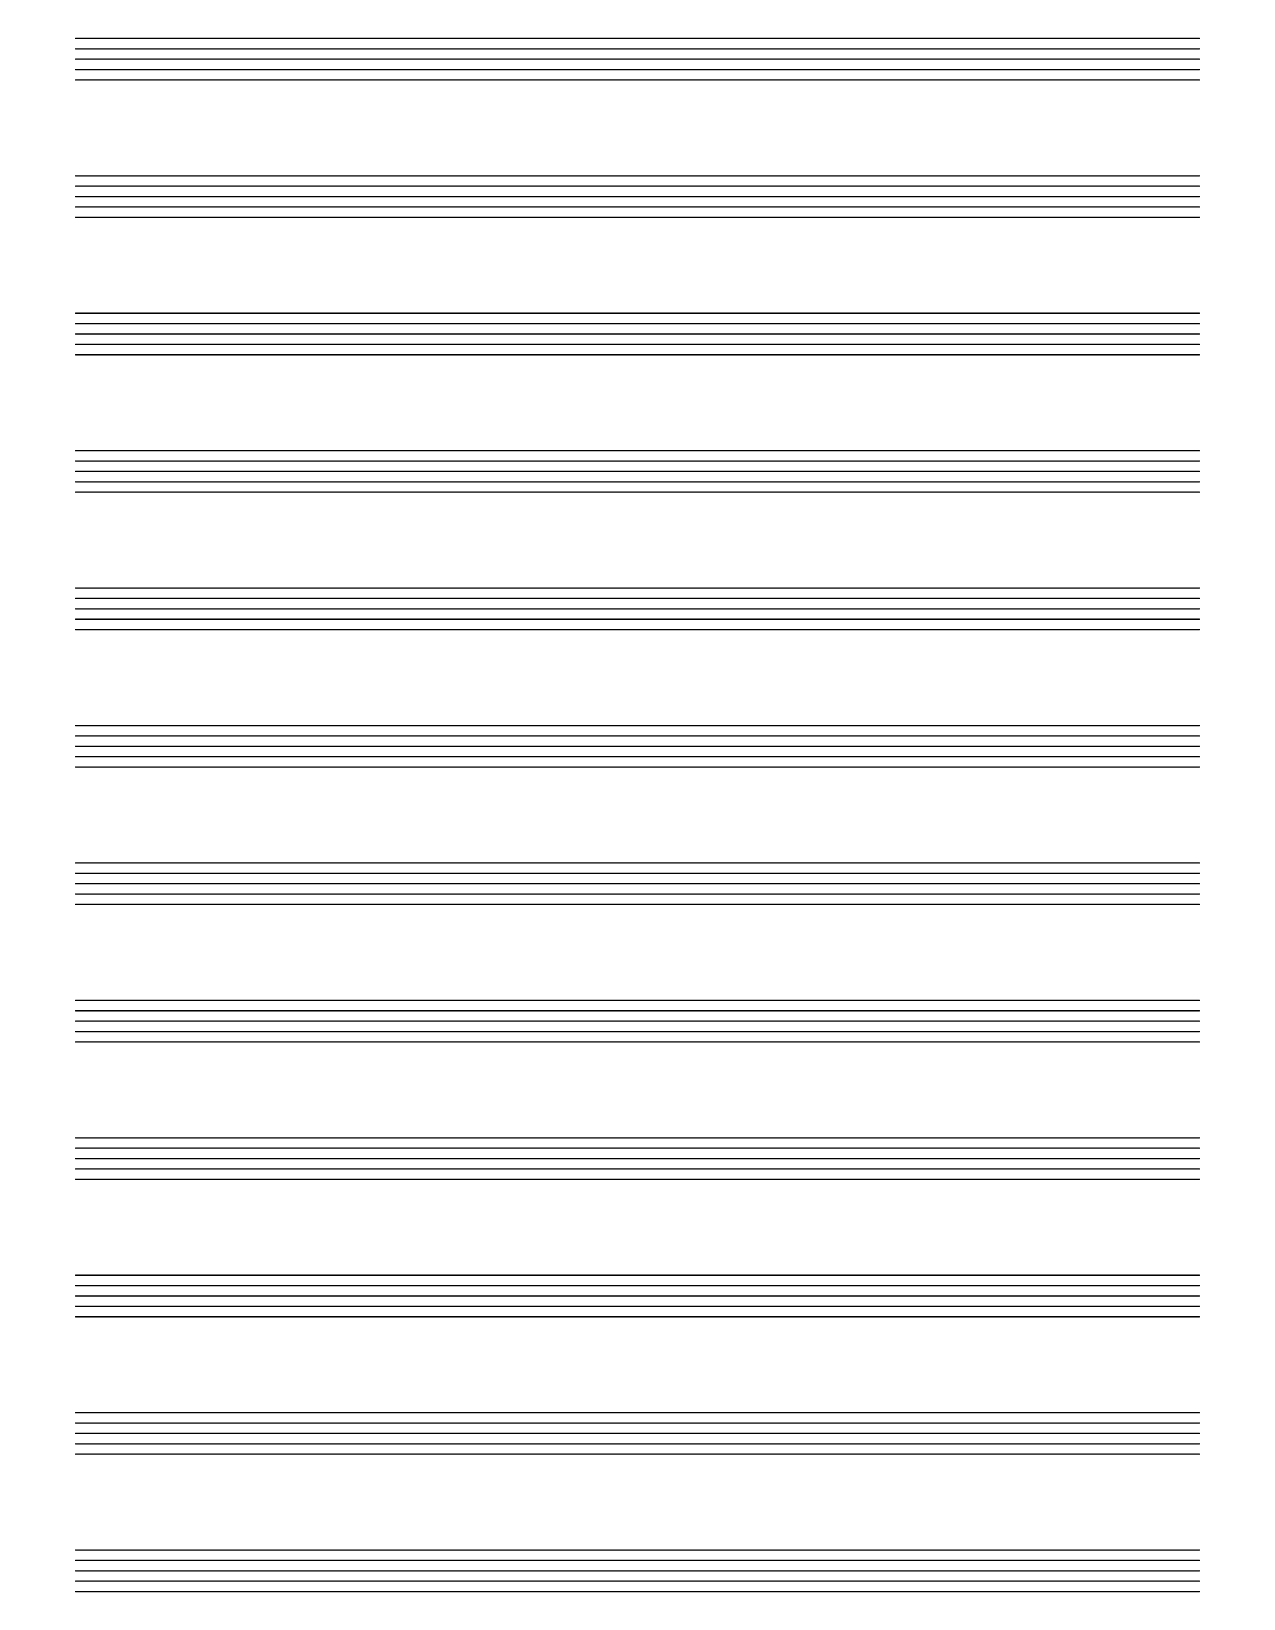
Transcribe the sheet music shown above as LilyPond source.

%% Do not edit this file; it is auto-generated from LSR http://lsr.dsi.unimi.it
%% This file is in the public domain.
\version "2.11.49"

\header {
  lsrtags = "staff-notation, editorial-annotations, contexts-and-engravers, paper-and-layout"

  texidoc = "
To create blank staves, generate empty measures then remove the
@code{Bar_number_engraver} from the @code{Score} context, and the
@code{Time_signature_engraver}, @code{Clef_engraver} and
@code{Bar_engraver} from the @code{Staff} context. 

"
  doctitle = "Creating blank staves"
} % begin verbatim
#(set-global-staff-size 20)

\score {
  { 
    \repeat unfold 12 { s1 \break } 
  }
  \layout {
    indent = 0\in
    \context {
      \Staff
      \remove "Time_signature_engraver"
      \remove "Clef_engraver"
      \remove "Bar_engraver"
    }
    \context {
      \Score
      \remove "Bar_number_engraver"
    }
  }
}

\paper {
  #(set-paper-size "letter")
  ragged-last-bottom = ##f
  line-width = 7.5\in
  left-margin = 0.5\in
  bottom-margin = 0.25\in
  top-margin = 0.25\in
}
